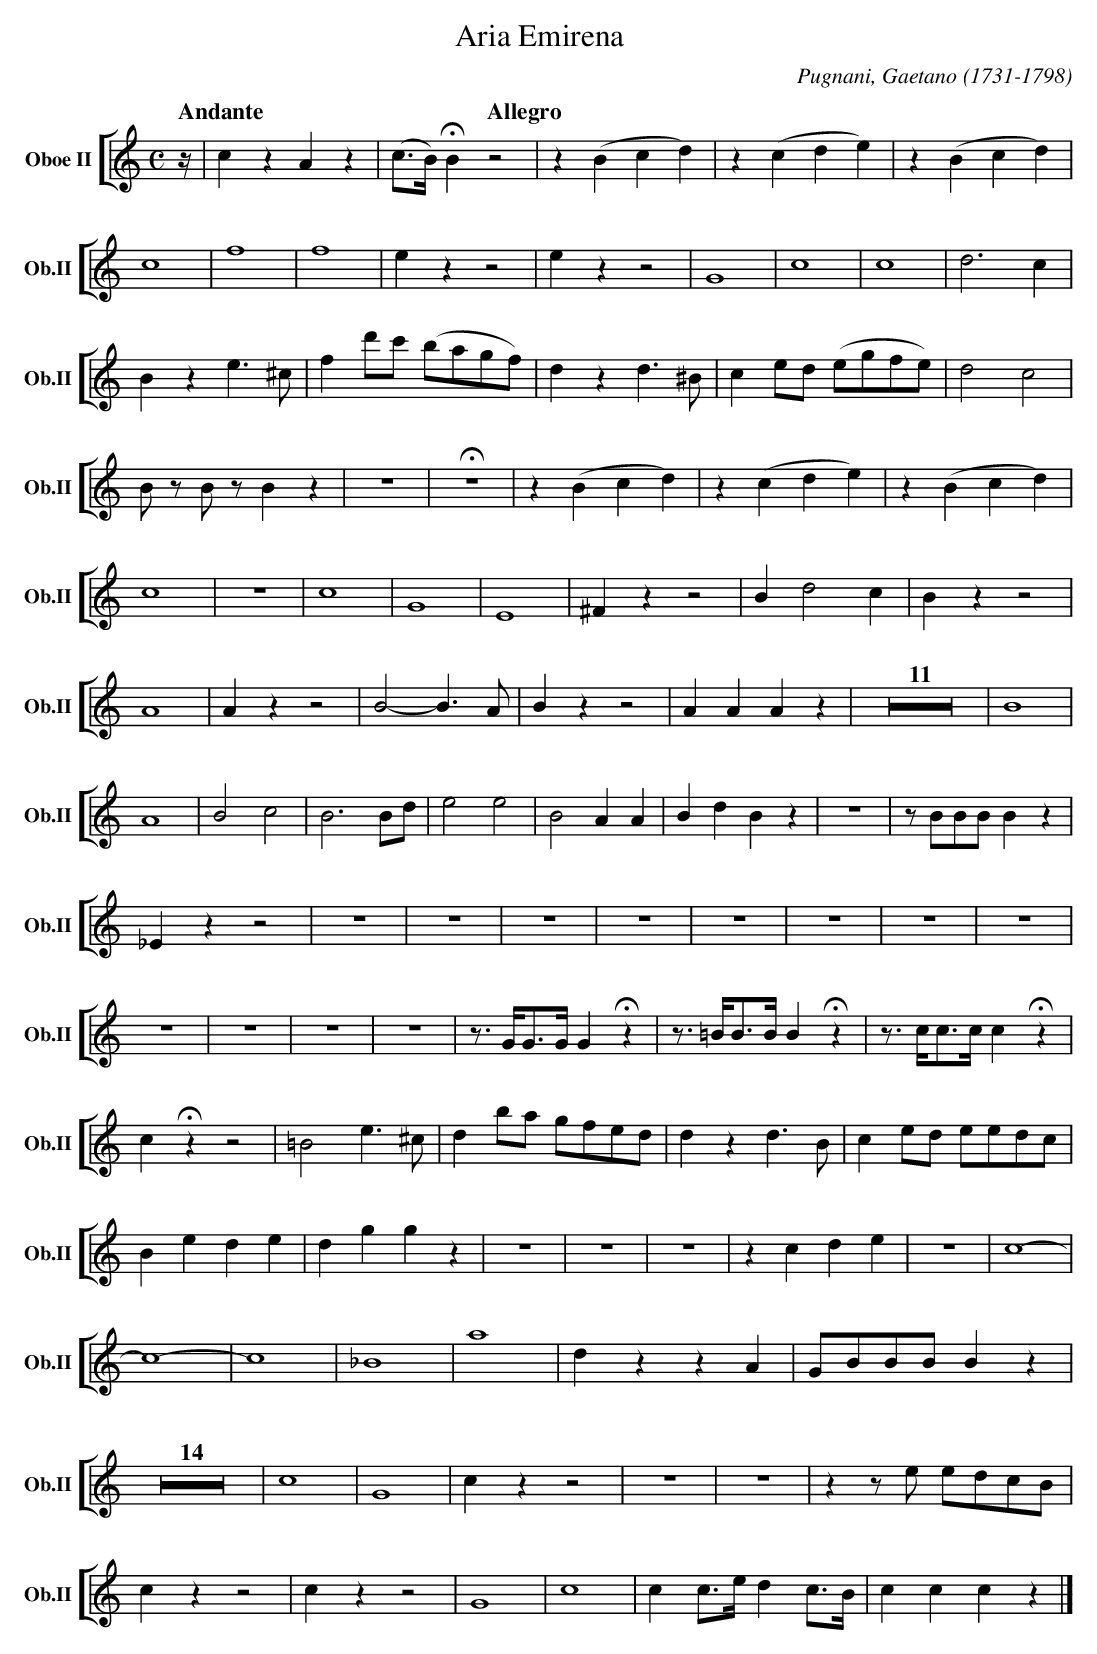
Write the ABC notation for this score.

X:1
T:Aria Emirena
C:Pugnani, Gaetano (1731-1798)
M:C
L:1/4
K:C
V: 10 clef=treble name="Oboe II" sname="Ob.II"
%%staves [( 10 )]
[Q:"Andante"] z// |czAz|(c/>B/) !fermata!B [Q:"Allegro"] z2|  z(Bcd)|z(cde) \
|z(Bcd)|c4 | f4 | f4 | ezz2 | ezz2 | G4 | \
c4 | c4 | d3 c1 | B z e3/2 ^c1/2 | f d'1/2c'1/2 (b1/2a1/2g1/2f1/2) |  d z d3/2 ^B1/2 | c e1/2d1/2 (e1/2g1/2f1/2e1/2) |d2 c2 | \
B1/2 z1/2 B1/2 z1/2 B z | z4 | !fermata!z4 | z(Bcd)|z(cde)|z(Bcd)| \
c4 | z4 | c4 | G4 | E4 | ^F z1 z2 | \
B d2 c | B z1 z2 | A4 | A z1 z2 | B2-B3/2 A1/2 | B z1 z2 | A A A z | \
Z11 | B4 | A4 | B2c2 |B3 B/d/ |e2 e2 |  B2 A A | BdB z1 | \
z4 | z/B/B/B/ B z1 | _Ez1 z2 | z4 | z4 | z4 | z4| \
z4 | z4 | z4 | z4 | z4 | z4| \
z4 | z4 | z3/4 G1/4G3/4G1/4 G !fermata!z1 | z3/4 =B1/4B3/4B1/4 B !fermata!z1  | z3/4 c1/4c3/4c1/4 c !fermata!z1 |c !fermata!z1 z2| \
=B2 e3/2 ^c/ | d b/a/ g/f/e/d/ | d z1 d3/2 B/ |c e/d/ e/e/d/c/ | B e d e | d g g z | z4 | z4 | \
z4 | z c d e | z4 | c4- |c4- | c4 | _B4 | a4 | d z z A | G/B/B/B/ B z | \
Z14 | c4 | G4 | c z z2 | z4 | z4 | z z/e/ e/d/c/B/|c z z2 | \
c z z2 | G4 | c4 | c c3/4e1/4 d c3/4B1/4 | c c c z |]
